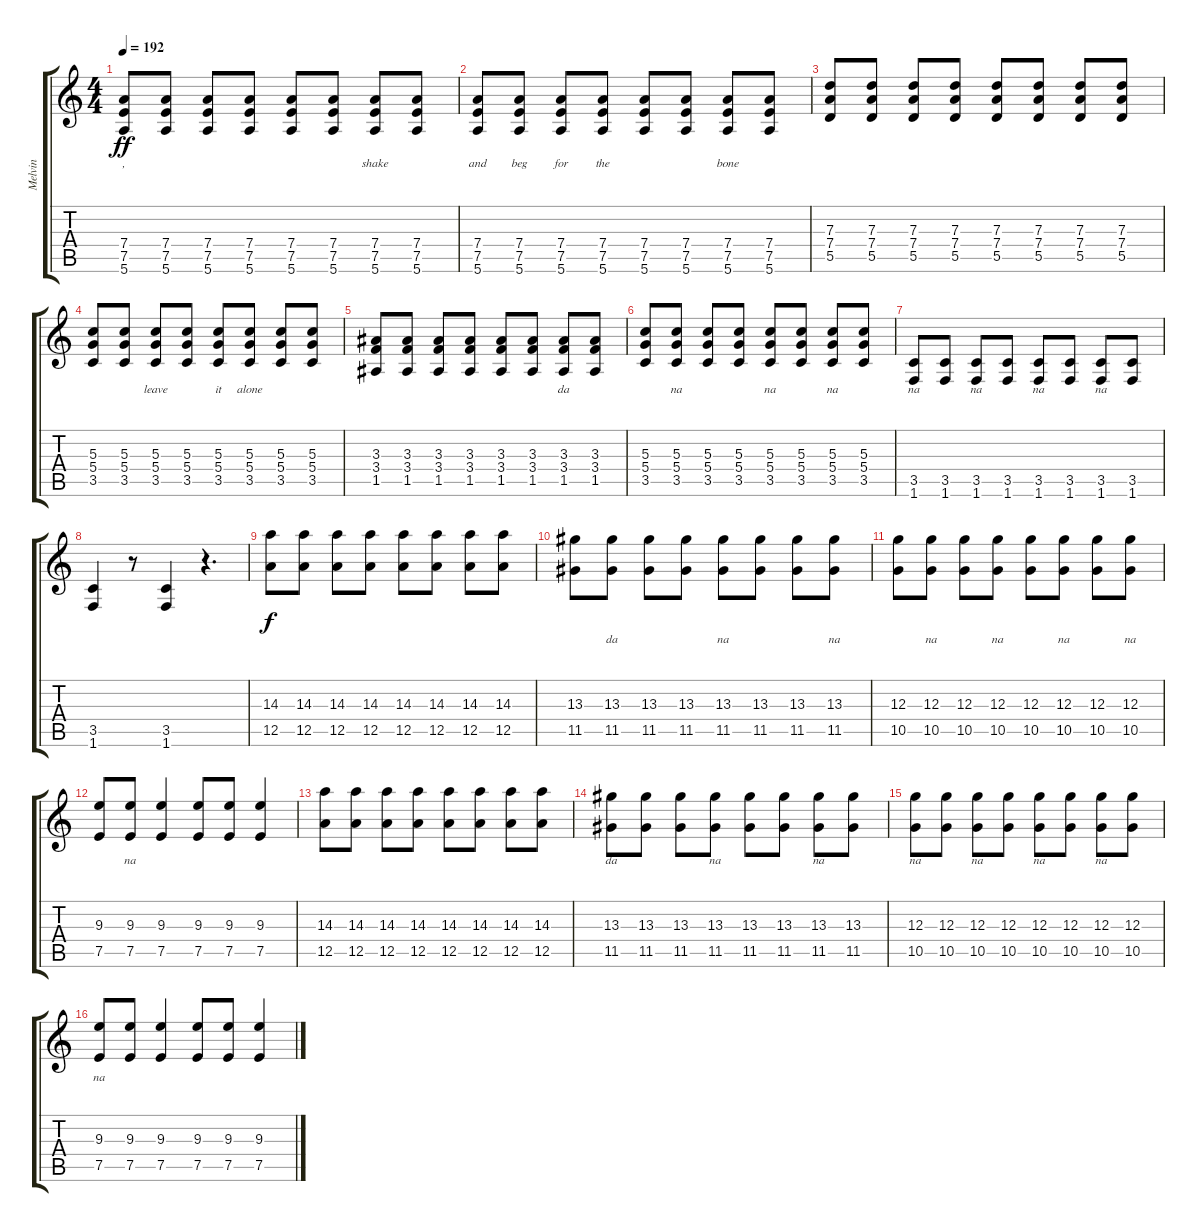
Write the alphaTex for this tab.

\track ("Melvin" "Melvin") {instrument overdrivenguitar}
\staff {score tabs}
\tuning (E4 B3 G3 D3 A2 E2) {hide}
\ts (4 4)
\tempo 192
\clef g2
\ks c
(7.4 7.5 5.6).8{lyrics (0 ",") lyrics (1 "") lyrics (2 "") lyrics (3 "") lyrics (4 "") dy ff} (7.4 7.5 5.6).8{lyrics (0 "") lyrics (1 "") lyrics (2 "") lyrics (3 "") lyrics (4 "")} (7.4 7.5 5.6).8{lyrics (0 "") lyrics (1 "") lyrics (2 "") lyrics (3 "") lyrics (4 "")} (7.4 7.5 5.6).8{lyrics (0 "") lyrics (1 "") lyrics (2 "") lyrics (3 "") lyrics (4 "")} (7.4 7.5 5.6).8{lyrics (0 "") lyrics (1 "") lyrics (2 "") lyrics (3 "") lyrics (4 "")} (7.4 7.5 5.6).8{lyrics (0 "") lyrics (1 "") lyrics (2 "") lyrics (3 "") lyrics (4 "")} (7.4 7.5 5.6).8{lyrics (0 "shake") lyrics (1 "") lyrics (2 "") lyrics (3 "") lyrics (4 "")} (7.4 7.5 5.6).8{lyrics (0 "") lyrics (1 "") lyrics (2 "") lyrics (3 "") lyrics (4 "")} |
(7.4 7.5 5.6).8{lyrics (0 "and") lyrics (1 "") lyrics (2 "") lyrics (3 "") lyrics (4 "")} (7.4 7.5 5.6).8{lyrics (0 "beg") lyrics (1 "") lyrics (2 "") lyrics (3 "") lyrics (4 "")} (7.4 7.5 5.6).8{lyrics (0 "for") lyrics (1 "") lyrics (2 "") lyrics (3 "") lyrics (4 "")} (7.4 7.5 5.6).8{lyrics (0 "the") lyrics (1 "") lyrics (2 "") lyrics (3 "") lyrics (4 "")} (7.4 7.5 5.6).8{lyrics (0 "") lyrics (1 "") lyrics (2 "") lyrics (3 "") lyrics (4 "")} (7.4 7.5 5.6).8{lyrics (0 "") lyrics (1 "") lyrics (2 "") lyrics (3 "") lyrics (4 "")} (7.4 7.5 5.6).8{lyrics (0 "bone") lyrics (1 "") lyrics (2 "") lyrics (3 "") lyrics (4 "")} (7.4 7.5 5.6).8{lyrics (0 "") lyrics (1 "") lyrics (2 "") lyrics (3 "") lyrics (4 "")} |
(7.3 7.4 5.5).8{lyrics (0 "") lyrics (1 "") lyrics (2 "") lyrics (3 "") lyrics (4 "")} (7.3 7.4 5.5).8{lyrics (0 "") lyrics (1 "") lyrics (2 "") lyrics (3 "") lyrics (4 "")} (7.3 7.4 5.5).8{lyrics (0 "") lyrics (1 "") lyrics (2 "") lyrics (3 "") lyrics (4 "")} (7.3 7.4 5.5).8{lyrics (0 "") lyrics (1 "") lyrics (2 "") lyrics (3 "") lyrics (4 "")} (7.3 7.4 5.5).8{lyrics (0 "") lyrics (1 "") lyrics (2 "") lyrics (3 "") lyrics (4 "")} (7.3 7.4 5.5).8{lyrics (0 "") lyrics (1 "") lyrics (2 "") lyrics (3 "") lyrics (4 "")} (7.3 7.4 5.5).8{lyrics (0 "") lyrics (1 "") lyrics (2 "") lyrics (3 "") lyrics (4 "")} (7.3 7.4 5.5).8{lyrics (0 "") lyrics (1 "") lyrics (2 "") lyrics (3 "") lyrics (4 "")} |
(5.3 5.4 3.5).8{lyrics (0 "") lyrics (1 "") lyrics (2 "") lyrics (3 "") lyrics (4 "")} (5.3 5.4 3.5).8{lyrics (0 "") lyrics (1 "") lyrics (2 "") lyrics (3 "") lyrics (4 "")} (5.3 5.4 3.5).8{lyrics (0 "leave") lyrics (1 "") lyrics (2 "") lyrics (3 "") lyrics (4 "")} (5.3 5.4 3.5).8{lyrics (0 "") lyrics (1 "") lyrics (2 "") lyrics (3 "") lyrics (4 "")} (5.3 5.4 3.5).8{lyrics (0 "it") lyrics (1 "") lyrics (2 "") lyrics (3 "") lyrics (4 "")} (5.3 5.4 3.5).8{lyrics (0 "alone") lyrics (1 "") lyrics (2 "") lyrics (3 "") lyrics (4 "")} (5.3 5.4 3.5).8{lyrics (0 "") lyrics (1 "") lyrics (2 "") lyrics (3 "") lyrics (4 "")} (5.3 5.4 3.5).8{lyrics (0 "") lyrics (1 "") lyrics (2 "") lyrics (3 "") lyrics (4 "")} |
(3.3 3.4 1.5).8{lyrics (0 "") lyrics (1 "") lyrics (2 "") lyrics (3 "") lyrics (4 "")} (3.3 3.4 1.5).8{lyrics (0 "") lyrics (1 "") lyrics (2 "") lyrics (3 "") lyrics (4 "")} (3.3 3.4 1.5).8{lyrics (0 "") lyrics (1 "") lyrics (2 "") lyrics (3 "") lyrics (4 "")} (3.3 3.4 1.5).8{lyrics (0 "") lyrics (1 "") lyrics (2 "") lyrics (3 "") lyrics (4 "")} (3.3 3.4 1.5).8{lyrics (0 "") lyrics (1 "") lyrics (2 "") lyrics (3 "") lyrics (4 "")} (3.3 3.4 1.5).8{lyrics (0 "") lyrics (1 "") lyrics (2 "") lyrics (3 "") lyrics (4 "")} (3.3 3.4 1.5).8{lyrics (0 "da") lyrics (1 "") lyrics (2 "") lyrics (3 "") lyrics (4 "")} (3.3 3.4 1.5).8{lyrics (0 "") lyrics (1 "") lyrics (2 "") lyrics (3 "") lyrics (4 "")} |
(5.3 5.4 3.5).8{lyrics (0 "") lyrics (1 "") lyrics (2 "") lyrics (3 "") lyrics (4 "")} (5.3 5.4 3.5).8{lyrics (0 "na") lyrics (1 "") lyrics (2 "") lyrics (3 "") lyrics (4 "")} (5.3 5.4 3.5).8{lyrics (0 "") lyrics (1 "") lyrics (2 "") lyrics (3 "") lyrics (4 "")} (5.3 5.4 3.5).8{lyrics (0 "") lyrics (1 "") lyrics (2 "") lyrics (3 "") lyrics (4 "")} (5.3 5.4 3.5).8{lyrics (0 "na") lyrics (1 "") lyrics (2 "") lyrics (3 "") lyrics (4 "")} (5.3 5.4 3.5).8{lyrics (0 "") lyrics (1 "") lyrics (2 "") lyrics (3 "") lyrics (4 "")} (5.3 5.4 3.5).8{lyrics (0 "na") lyrics (1 "") lyrics (2 "") lyrics (3 "") lyrics (4 "")} (5.3 5.4 3.5).8{lyrics (0 "") lyrics (1 "") lyrics (2 "") lyrics (3 "") lyrics (4 "")} |
(3.5 1.6).8{lyrics (0 "na") lyrics (1 "") lyrics (2 "") lyrics (3 "") lyrics (4 "")} (3.5 1.6).8{lyrics (0 "") lyrics (1 "") lyrics (2 "") lyrics (3 "") lyrics (4 "")} (3.5 1.6).8{lyrics (0 "na") lyrics (1 "") lyrics (2 "") lyrics (3 "") lyrics (4 "")} (3.5 1.6).8{lyrics (0 "") lyrics (1 "") lyrics (2 "") lyrics (3 "") lyrics (4 "")} (3.5 1.6).8{lyrics (0 "na") lyrics (1 "") lyrics (2 "") lyrics (3 "") lyrics (4 "")} (3.5 1.6).8{lyrics (0 "") lyrics (1 "") lyrics (2 "") lyrics (3 "") lyrics (4 "")} (3.5 1.6).8{lyrics (0 "na") lyrics (1 "") lyrics (2 "") lyrics (3 "") lyrics (4 "")} (3.5 1.6).8{lyrics (0 "") lyrics (1 "") lyrics (2 "") lyrics (3 "") lyrics (4 "")} |
(3.5 1.6).4{lyrics (0 "") lyrics (1 "") lyrics (2 "") lyrics (3 "") lyrics (4 "")} r.8 (3.5 1.6).4{lyrics (0 "") lyrics (1 "") lyrics (2 "") lyrics (3 "") lyrics (4 "")} r.4{d} |
(14.3 12.5).8{lyrics (0 "") lyrics (1 "") lyrics (2 "") lyrics (3 "") lyrics (4 "") dy f volume 16} (14.3 12.5).8{lyrics (0 "") lyrics (1 "") lyrics (2 "") lyrics (3 "") lyrics (4 "")} (14.3 12.5).8{lyrics (0 "") lyrics (1 "") lyrics (2 "") lyrics (3 "") lyrics (4 "")} (14.3 12.5).8{lyrics (0 "") lyrics (1 "") lyrics (2 "") lyrics (3 "") lyrics (4 "")} (14.3 12.5).8{lyrics (0 "") lyrics (1 "") lyrics (2 "") lyrics (3 "") lyrics (4 "")} (14.3 12.5).8{lyrics (0 "") lyrics (1 "") lyrics (2 "") lyrics (3 "") lyrics (4 "")} (14.3 12.5).8{lyrics (0 "") lyrics (1 "") lyrics (2 "") lyrics (3 "") lyrics (4 "")} (14.3 12.5).8{lyrics (0 "") lyrics (1 "") lyrics (2 "") lyrics (3 "") lyrics (4 "")} |
(13.3 11.5).8{lyrics (0 "") lyrics (1 "") lyrics (2 "") lyrics (3 "") lyrics (4 "")} (13.3 11.5).8{lyrics (0 "da") lyrics (1 "") lyrics (2 "") lyrics (3 "") lyrics (4 "")} (13.3 11.5).8{lyrics (0 "") lyrics (1 "") lyrics (2 "") lyrics (3 "") lyrics (4 "")} (13.3 11.5).8{lyrics (0 "") lyrics (1 "") lyrics (2 "") lyrics (3 "") lyrics (4 "")} (13.3 11.5).8{lyrics (0 "na") lyrics (1 "") lyrics (2 "") lyrics (3 "") lyrics (4 "")} (13.3 11.5).8{lyrics (0 "") lyrics (1 "") lyrics (2 "") lyrics (3 "") lyrics (4 "")} (13.3 11.5).8{lyrics (0 "") lyrics (1 "") lyrics (2 "") lyrics (3 "") lyrics (4 "")} (13.3 11.5).8{lyrics (0 "na") lyrics (1 "") lyrics (2 "") lyrics (3 "") lyrics (4 "")} |
(12.3 10.5).8{lyrics (0 "") lyrics (1 "") lyrics (2 "") lyrics (3 "") lyrics (4 "")} (12.3 10.5).8{lyrics (0 "na") lyrics (1 "") lyrics (2 "") lyrics (3 "") lyrics (4 "")} (12.3 10.5).8{lyrics (0 "") lyrics (1 "") lyrics (2 "") lyrics (3 "") lyrics (4 "")} (12.3 10.5).8{lyrics (0 "na") lyrics (1 "") lyrics (2 "") lyrics (3 "") lyrics (4 "")} (12.3 10.5).8{lyrics (0 "") lyrics (1 "") lyrics (2 "") lyrics (3 "") lyrics (4 "")} (12.3 10.5).8{lyrics (0 "na") lyrics (1 "") lyrics (2 "") lyrics (3 "") lyrics (4 "")} (12.3 10.5).8{lyrics (0 "") lyrics (1 "") lyrics (2 "") lyrics (3 "") lyrics (4 "")} (12.3 10.5).8{lyrics (0 "na") lyrics (1 "") lyrics (2 "") lyrics (3 "") lyrics (4 "")} |
(9.3 7.5).8{lyrics (0 "") lyrics (1 "") lyrics (2 "") lyrics (3 "") lyrics (4 "")} (9.3 7.5).8{lyrics (0 "na") lyrics (1 "") lyrics (2 "") lyrics (3 "") lyrics (4 "")} (9.3 7.5).4{lyrics (0 "") lyrics (1 "") lyrics (2 "") lyrics (3 "") lyrics (4 "")} (9.3 7.5).8{lyrics (0 "") lyrics (1 "") lyrics (2 "") lyrics (3 "") lyrics (4 "")} (9.3 7.5).8{lyrics (0 "") lyrics (1 "") lyrics (2 "") lyrics (3 "") lyrics (4 "")} (9.3 7.5).4{lyrics (0 "") lyrics (1 "") lyrics (2 "") lyrics (3 "") lyrics (4 "")} |
(14.3 12.5).8{lyrics (0 "") lyrics (1 "") lyrics (2 "") lyrics (3 "") lyrics (4 "") volume 16} (14.3 12.5).8{lyrics (0 "") lyrics (1 "") lyrics (2 "") lyrics (3 "") lyrics (4 "")} (14.3 12.5).8{lyrics (0 "") lyrics (1 "") lyrics (2 "") lyrics (3 "") lyrics (4 "")} (14.3 12.5).8{lyrics (0 "") lyrics (1 "") lyrics (2 "") lyrics (3 "") lyrics (4 "")} (14.3 12.5).8{lyrics (0 "") lyrics (1 "") lyrics (2 "") lyrics (3 "") lyrics (4 "")} (14.3 12.5).8{lyrics (0 "") lyrics (1 "") lyrics (2 "") lyrics (3 "") lyrics (4 "")} (14.3 12.5).8{lyrics (0 "") lyrics (1 "") lyrics (2 "") lyrics (3 "") lyrics (4 "")} (14.3 12.5).8{lyrics (0 "") lyrics (1 "") lyrics (2 "") lyrics (3 "") lyrics (4 "")} |
(13.3 11.5).8{lyrics (0 "da") lyrics (1 "") lyrics (2 "") lyrics (3 "") lyrics (4 "")} (13.3 11.5).8{lyrics (0 "") lyrics (1 "") lyrics (2 "") lyrics (3 "") lyrics (4 "")} (13.3 11.5).8{lyrics (0 "") lyrics (1 "") lyrics (2 "") lyrics (3 "") lyrics (4 "")} (13.3 11.5).8{lyrics (0 "na") lyrics (1 "") lyrics (2 "") lyrics (3 "") lyrics (4 "")} (13.3 11.5).8{lyrics (0 "") lyrics (1 "") lyrics (2 "") lyrics (3 "") lyrics (4 "")} (13.3 11.5).8{lyrics (0 "") lyrics (1 "") lyrics (2 "") lyrics (3 "") lyrics (4 "")} (13.3 11.5).8{lyrics (0 "na") lyrics (1 "") lyrics (2 "") lyrics (3 "") lyrics (4 "")} (13.3 11.5).8{lyrics (0 "") lyrics (1 "") lyrics (2 "") lyrics (3 "") lyrics (4 "")} |
(12.3 10.5).8{lyrics (0 "na") lyrics (1 "") lyrics (2 "") lyrics (3 "") lyrics (4 "")} (12.3 10.5).8{lyrics (0 "") lyrics (1 "") lyrics (2 "") lyrics (3 "") lyrics (4 "")} (12.3 10.5).8{lyrics (0 "na") lyrics (1 "") lyrics (2 "") lyrics (3 "") lyrics (4 "")} (12.3 10.5).8{lyrics (0 "") lyrics (1 "") lyrics (2 "") lyrics (3 "") lyrics (4 "")} (12.3 10.5).8{lyrics (0 "na") lyrics (1 "") lyrics (2 "") lyrics (3 "") lyrics (4 "")} (12.3 10.5).8{lyrics (0 "") lyrics (1 "") lyrics (2 "") lyrics (3 "") lyrics (4 "")} (12.3 10.5).8{lyrics (0 "na") lyrics (1 "") lyrics (2 "") lyrics (3 "") lyrics (4 "")} (12.3 10.5).8{lyrics (0 "") lyrics (1 "") lyrics (2 "") lyrics (3 "") lyrics (4 "")} |
(9.3 7.5).8{lyrics (0 "na") lyrics (1 "") lyrics (2 "") lyrics (3 "") lyrics (4 "")} (9.3 7.5).8{lyrics (0 "") lyrics (1 "") lyrics (2 "") lyrics (3 "") lyrics (4 "")} (9.3 7.5).4{lyrics (0 "") lyrics (1 "") lyrics (2 "") lyrics (3 "") lyrics (4 "")} (9.3 7.5).8{lyrics (0 "") lyrics (1 "") lyrics (2 "") lyrics (3 "") lyrics (4 "")} (9.3 7.5).8{lyrics (0 "") lyrics (1 "") lyrics (2 "") lyrics (3 "") lyrics (4 "")} (9.3 7.5).4{lyrics (0 "") lyrics (1 "") lyrics (2 "") lyrics (3 "") lyrics (4 "")}
